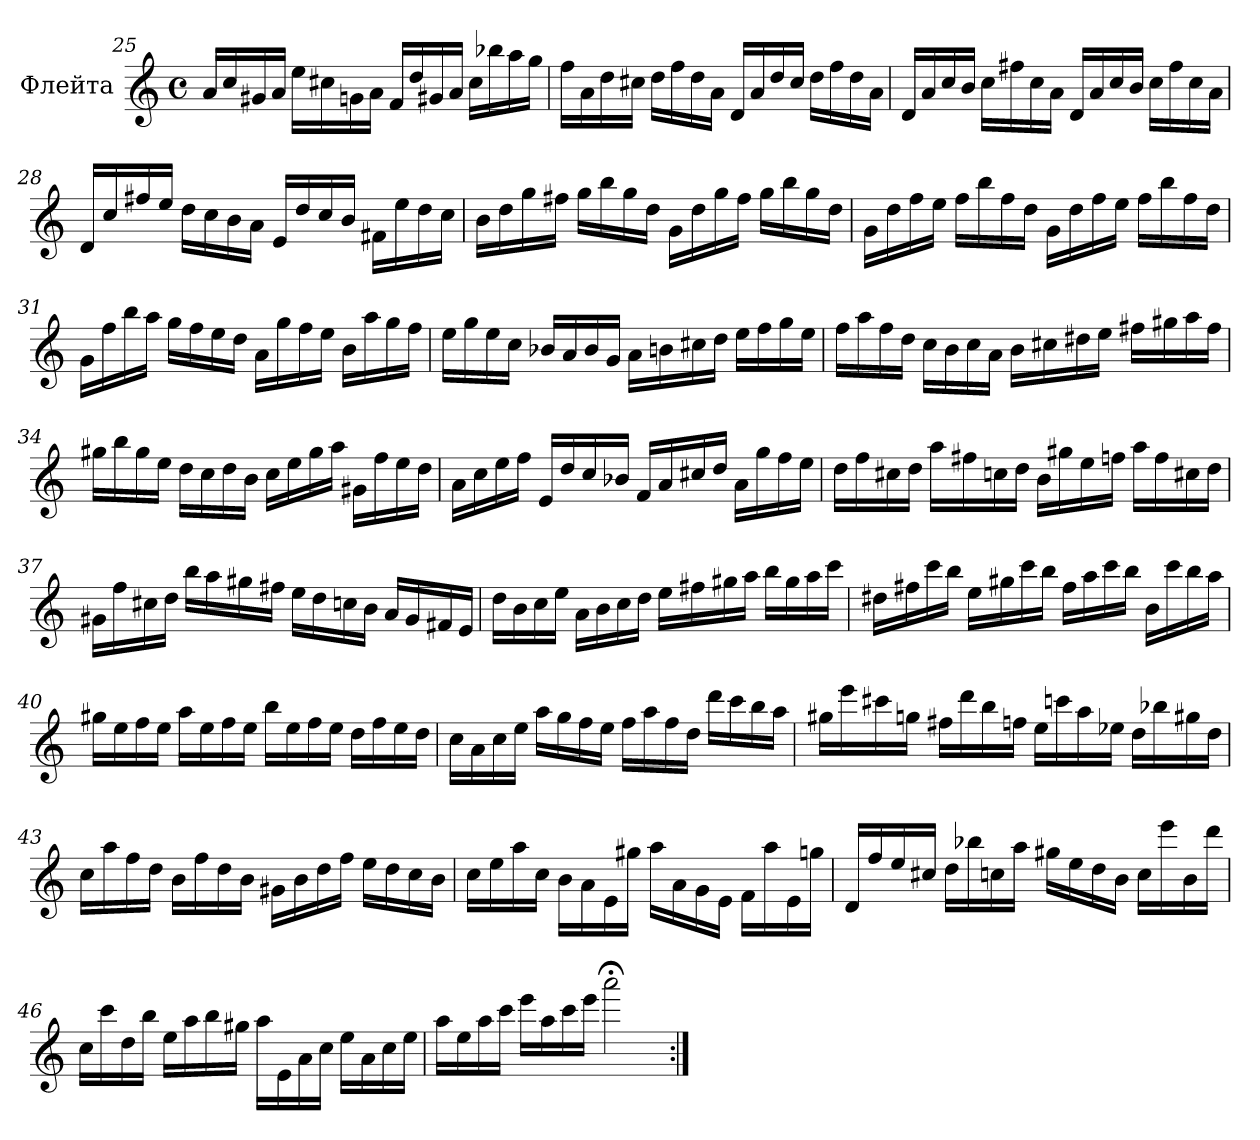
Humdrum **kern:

**kern
*part1
*staff1
*I"Флейта
*I'Фл.
*clefG2
*k[]
*M4/4
*met(c)
=25
16a/LL
16cc/
16g#X/
16a/JJ
16ee\LL
16cc#X\
16gn\
16a\JJ
16f/LL
16dd/
16g#X/
16a/JJ
16cc#\LL
16bb-X\
16aa\
16gg\JJ
!!LO:LB:g=z
=26
16ff\LL
16a\
16dd\
16cc#X\JJ
16dd\LL
16ff\
16dd\
16a\JJ
16d/LL
16a/
16dd/
16cc#/JJ
16dd\LL
16ff\
16dd\
16a\JJ
=27
16d/LL
16a/
16cc/
16b/JJ
16cc\LL
16ff#X\
16cc\
16a\JJ
16d/LL
16a/
16cc/
16b/JJ
16cc\LL
16ff#\
16cc\
16a\JJ
!!LO:LB:g=z
=28
16d/LL
16cc/
16ff#X/
16ee/JJ
16dd\LL
16cc\
16b\
16a\JJ
16e/LL
16dd/
16cc/
16b/JJ
16f#X\LL
16ee\
16dd\
16cc\JJ
=29
16b\LL
16dd\
16gg\
16ff#X\JJ
16gg\LL
16bb\
16gg\
16dd\JJ
16g\LL
16dd\
16gg\
16ff#\JJ
16gg\LL
16bb\
16gg\
16dd\JJ
!!LO:LB:g=z
=30
16g\LL
16dd\
16ff\
16ee\JJ
16ff\LL
16bb\
16ff\
16dd\JJ
16g\LL
16dd\
16ff\
16ee\JJ
16ff\LL
16bb\
16ff\
16dd\JJ
=31
16g\LL
16ff\
16bb\
16aa\JJ
16gg\LL
16ff\
16ee\
16dd\JJ
16a\LL
16gg\
16ff\
16ee\JJ
16b\LL
16aa\
16gg\
16ff\JJ
!!LO:LB:g=z
=32
16ee\LL
16gg\
16ee\
16cc\JJ
16b-X/LL
16a/
16b-/
16g/JJ
16a\LL
16bn\
16cc#X\
16dd\JJ
16ee\LL
16ff\
16gg\
16ee\JJ
=33
16ff\LL
16aa\
16ff\
16dd\JJ
16cc\LL
16b\
16cc\
16a\JJ
16b\LL
16cc#X\
16dd#X\
16ee\JJ
16ff#X\LL
16gg#X\
16aa\
16ff#\JJ
!!LO:LB:g=z
=34
16gg#X\LL
16bb\
16gg#\
16ee\JJ
16dd\LL
16cc\
16dd\
16b\JJ
16cc\LL
16ee\
16gg#\
16aa\JJ
16g#X\LL
16ff\
16ee\
16dd\JJ
=35
16a\LL
16cc\
16ee\
16ff\JJ
16e/LL
16dd/
16cc/
16b-X/JJ
16f/LL
16a/
16cc#X/
16dd/JJ
16a\LL
16gg\
16ff\
16ee\JJ
!!LO:LB:g=z
=36
16dd\LL
16ff\
16cc#X\
16dd\JJ
16aa\LL
16ff#X\
16ccn\
16dd\JJ
16b\LL
16gg#X\
16ee\
16ffn\JJ
16aa\LL
16ff\
16cc#X\
16dd\JJ
=37
16g#X\LL
16ff\
16cc#X\
16dd\JJ
16bb\LL
16aa\
16gg#X\
16ff#X\JJ
16ee\LL
16dd\
16ccn\
16b\JJ
16a/LL
16g#/
16f#X/
16e/JJ
!!LO:LB:g=z
=38
16dd\LL
16b\
16cc\
16ee\JJ
16a\LL
16b\
16cc\
16dd\JJ
16ee\LL
16ff#X\
16gg#X\
16aa\JJ
16bb\LL
16gg#\
16aa\
16ccc\JJ
=39
16dd#X\LL
16ff#X\
16ccc\
16bb\JJ
16ee\LL
16gg#X\
16ccc\
16bb\JJ
16ff#\LL
16aa\
16ccc\
16bb\JJ
16b\LL
16ccc\
16bb\
16aa\JJ
!!LO:LB:g=z
=40
16gg#X\LL
16ee\
16ff\
16ee\JJ
16aa\LL
16ee\
16ff\
16ee\JJ
16bb\LL
16ee\
16ff\
16ee\JJ
16dd\LL
16ff\
16ee\
16dd\JJ
=41
16cc\LL
16a\
16cc\
16ee\JJ
16aa\LL
16gg\
16ff\
16ee\JJ
16ff\LL
16aa\
16ff\
16dd\JJ
16ddd\LL
16ccc\
16bb\
16aa\JJ
!!LO:LB:g=z
=42
16gg#X\LL
16eee\
16ccc#X\
16ggn\JJ
16ff#X\LL
16ddd\
16bb\
16ffn\JJ
16ee\LL
16cccn\
16aa\
16ee-X\JJ
16dd\LL
16bb-X\
16gg#X\
16dd\JJ
=43
16cc\LL
16aa\
16ff\
16dd\JJ
16b\LL
16ff\
16dd\
16b\JJ
16g#X\LL
16b\
16dd\
16ff\JJ
16ee\LL
16dd\
16cc\
16b\JJ
!!LO:PB:g=z
=44
16cc\LL
16ee\
16aa\
16cc\JJ
16b\LL
16a\
16e\
16gg#X\JJ
16aa\LL
16a\
16g\
16e\JJ
16f\LL
16aa\
16e\
16ggn\JJ
=45
16d/LL
16ff/
16ee/
16cc#X/JJ
16dd\LL
16bb-X\
16ccn\
16aa\JJ
16gg#X\LL
16ee\
16dd\
16b\JJ
16cc\LL
16eee\
16b\
16ddd\JJ
!!LO:LB:g=z
=46
16cc\LL
16ccc\
16dd\
16bb\JJ
16ee\LL
16aa\
16bb\
16gg#X\JJ
16aa\LL
16e\
16a\
16cc\JJ
16ee\LL
16a\
16cc\
16ee\JJ
=47
16aa\LL
16ee\
16aa\
16ccc\JJ
16eee\LL
16aa\
16ccc\
16eee\JJ
2aaa;<\
=:|!
*-
